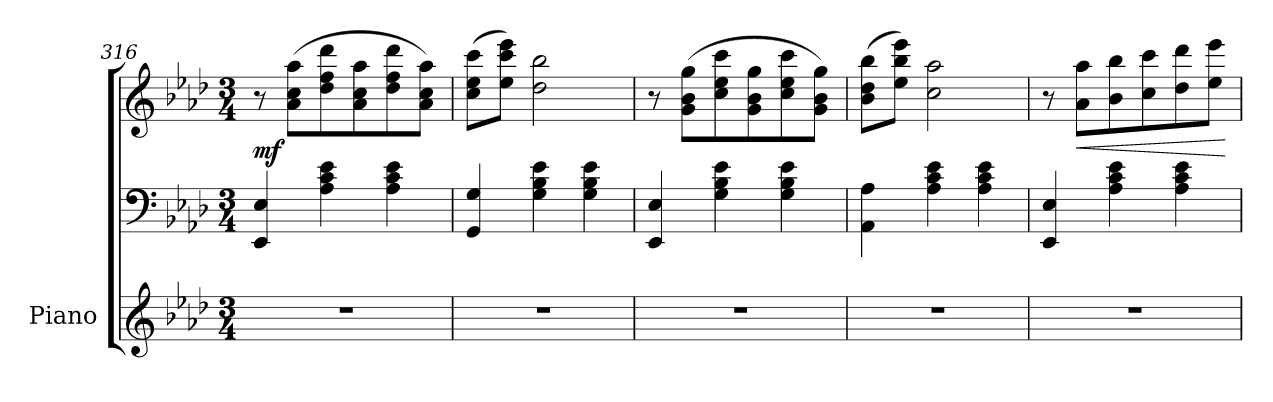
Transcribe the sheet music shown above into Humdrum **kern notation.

**kern	**kern	**kern	**dynam
*part1	*part1	*part1	*part1
*staff3	*staff2	*staff1	*staff1/2/3
*I"Piano	*	*	*
*I'Pno.	*	*	*
*clefG2	*clefF4	*clefG2	*
*k[b-e-a-d-]	*k[b-e-a-d-]	*k[b-e-a-d-]	*
*M3/4	*M3/4	*M3/4	*
=316	=316	=316	=316
!	!	!	!LO:DY:b
2.r	4EE-/ 4E-/	8r	mf
.	.	(>8a-\ 8cc\ 8aa-\L	.
.	4A-\ 4c\ 4e-\	8dd-\ 8ff\ 8ddd-\	.
.	.	8a-\ 8cc\ 8aa-\	.
.	4A-\ 4c\ 4e-\	8dd-\ 8ff\ 8ddd-\	.
.	.	8a-\ 8cc\ 8aa-\J)	.
=317	=317	=317	=317
2.r	4GG/ 4G/	(>8cc\ 8ee-\ 8ccc\L	.
.	.	8ee-\ 8ccc\ 8eee-\J)	.
.	4G\ 4B-\ 4e-\	2dd-\ 2bb-\	.
.	4G\ 4B-\ 4e-\	.	.
=318	=318	=318	=318
2.r	4EE-/ 4E-/	8r	.
.	.	(>8g\ 8b-\ 8gg\L	.
.	4G\ 4B-\ 4e-\	8cc\ 8ee-\ 8ccc\	.
.	.	8g\ 8b-\ 8gg\	.
.	4G\ 4B-\ 4e-\	8cc\ 8ee-\ 8ccc\	.
.	.	8g\ 8b-\ 8gg\J)	.
!!LO:LB:g=z
=319	=319	=319	=319
2.r	4AA-\ 4A-\	(>8b-\ 8dd-\ 8bb-\L	.
.	.	8ee-\ 8bb-\ 8eee-\J)	.
.	4A-\ 4c\ 4e-\	2cc\ 2aa-\	.
.	4A-\ 4c\ 4e-\	.	.
=320	=320	=320	=320
2.r	4EE-/ 4E-/	8r	.
!	!	!	!LO:HP:b
.	.	8a-\ 8aa-\L	<
.	4A-\ 4c\ 4e-\	8b-\ 8bb-\	.
.	.	8cc\ 8ccc\	.
.	4A-\ 4c\ 4e-\	8dd-\ 8ddd-\	.
.	.	8ee-\ 8eee-\J	.
.	.	.	[
=	=	=	=
*-	*-	*-	*-
